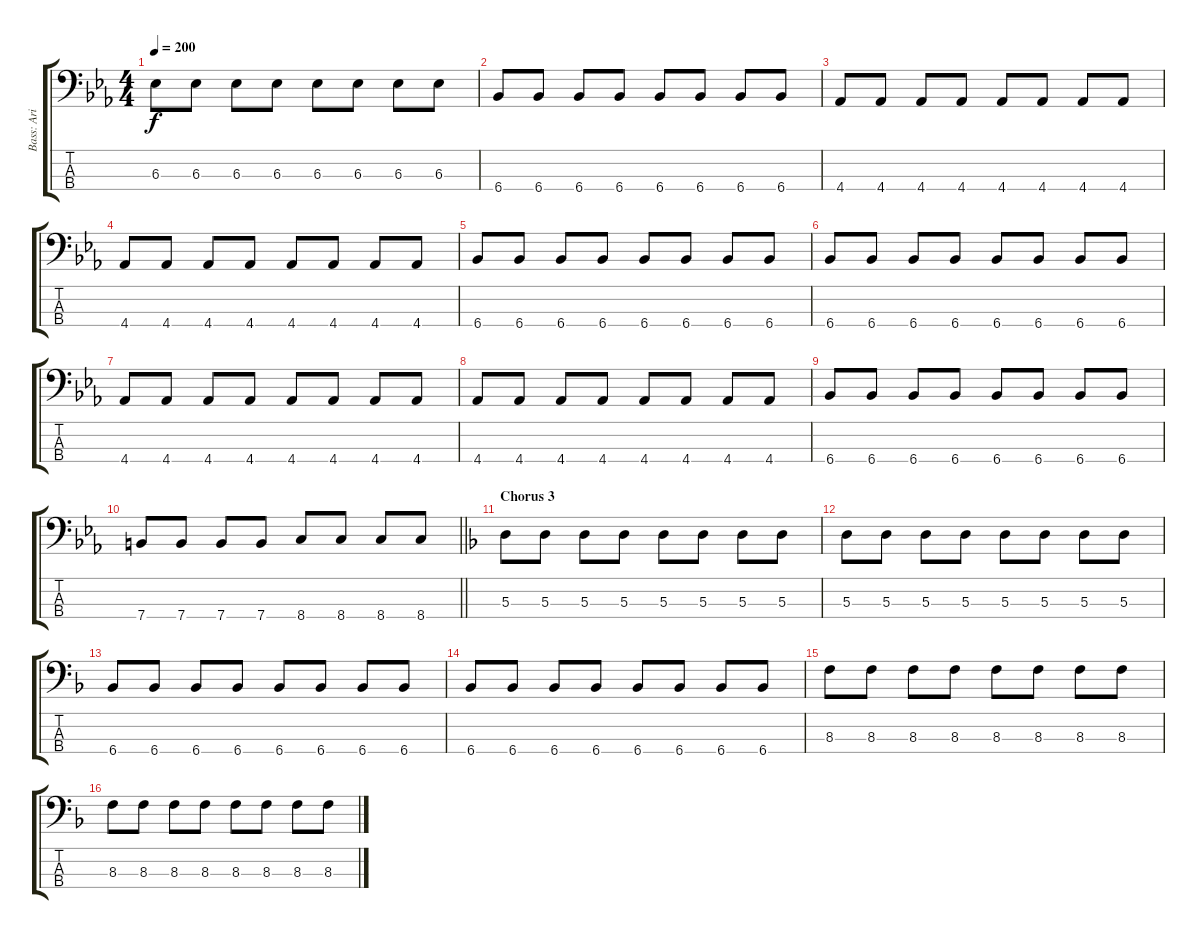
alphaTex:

\track ("Bass: Ari Katajamäki" "Bass: Ari ") {instrument synthbass1}
\staff {score tabs}
\tuning (G2 D2 A1 E1) {hide}
\ts (4 4)
\tempo 200
\clef f4
\ks cminor
6.3.8{dy f} 6.3.8 6.3.8 6.3.8 6.3.8 6.3.8 6.3.8 6.3.8 |
6.4.8 6.4.8 6.4.8 6.4.8 6.4.8 6.4.8 6.4.8 6.4.8 |
4.4.8 4.4.8 4.4.8 4.4.8 4.4.8 4.4.8 4.4.8 4.4.8 |
4.4.8 4.4.8 4.4.8 4.4.8 4.4.8 4.4.8 4.4.8 4.4.8 |
6.4.8 6.4.8 6.4.8 6.4.8 6.4.8 6.4.8 6.4.8 6.4.8 |
6.4.8 6.4.8 6.4.8 6.4.8 6.4.8 6.4.8 6.4.8 6.4.8 |
4.4.8 4.4.8 4.4.8 4.4.8 4.4.8 4.4.8 4.4.8 4.4.8 |
4.4.8 4.4.8 4.4.8 4.4.8 4.4.8 4.4.8 4.4.8 4.4.8 |
6.4.8 6.4.8 6.4.8 6.4.8 6.4.8 6.4.8 6.4.8 6.4.8 |
\barLineRight lightlight
7.4.8 7.4.8 7.4.8 7.4.8 8.4.8 8.4.8 8.4.8 8.4.8 |
\section ("" "Chorus 3")
\ks dminor
5.3.8 5.3.8 5.3.8 5.3.8 5.3.8 5.3.8 5.3.8 5.3.8 |
5.3.8 5.3.8 5.3.8 5.3.8 5.3.8 5.3.8 5.3.8 5.3.8 |
6.4.8 6.4.8 6.4.8 6.4.8 6.4.8 6.4.8 6.4.8 6.4.8 |
6.4.8 6.4.8 6.4.8 6.4.8 6.4.8 6.4.8 6.4.8 6.4.8 |
8.3.8 8.3.8 8.3.8 8.3.8 8.3.8 8.3.8 8.3.8 8.3.8 |
8.3.8 8.3.8 8.3.8 8.3.8 8.3.8 8.3.8 8.3.8 8.3.8
